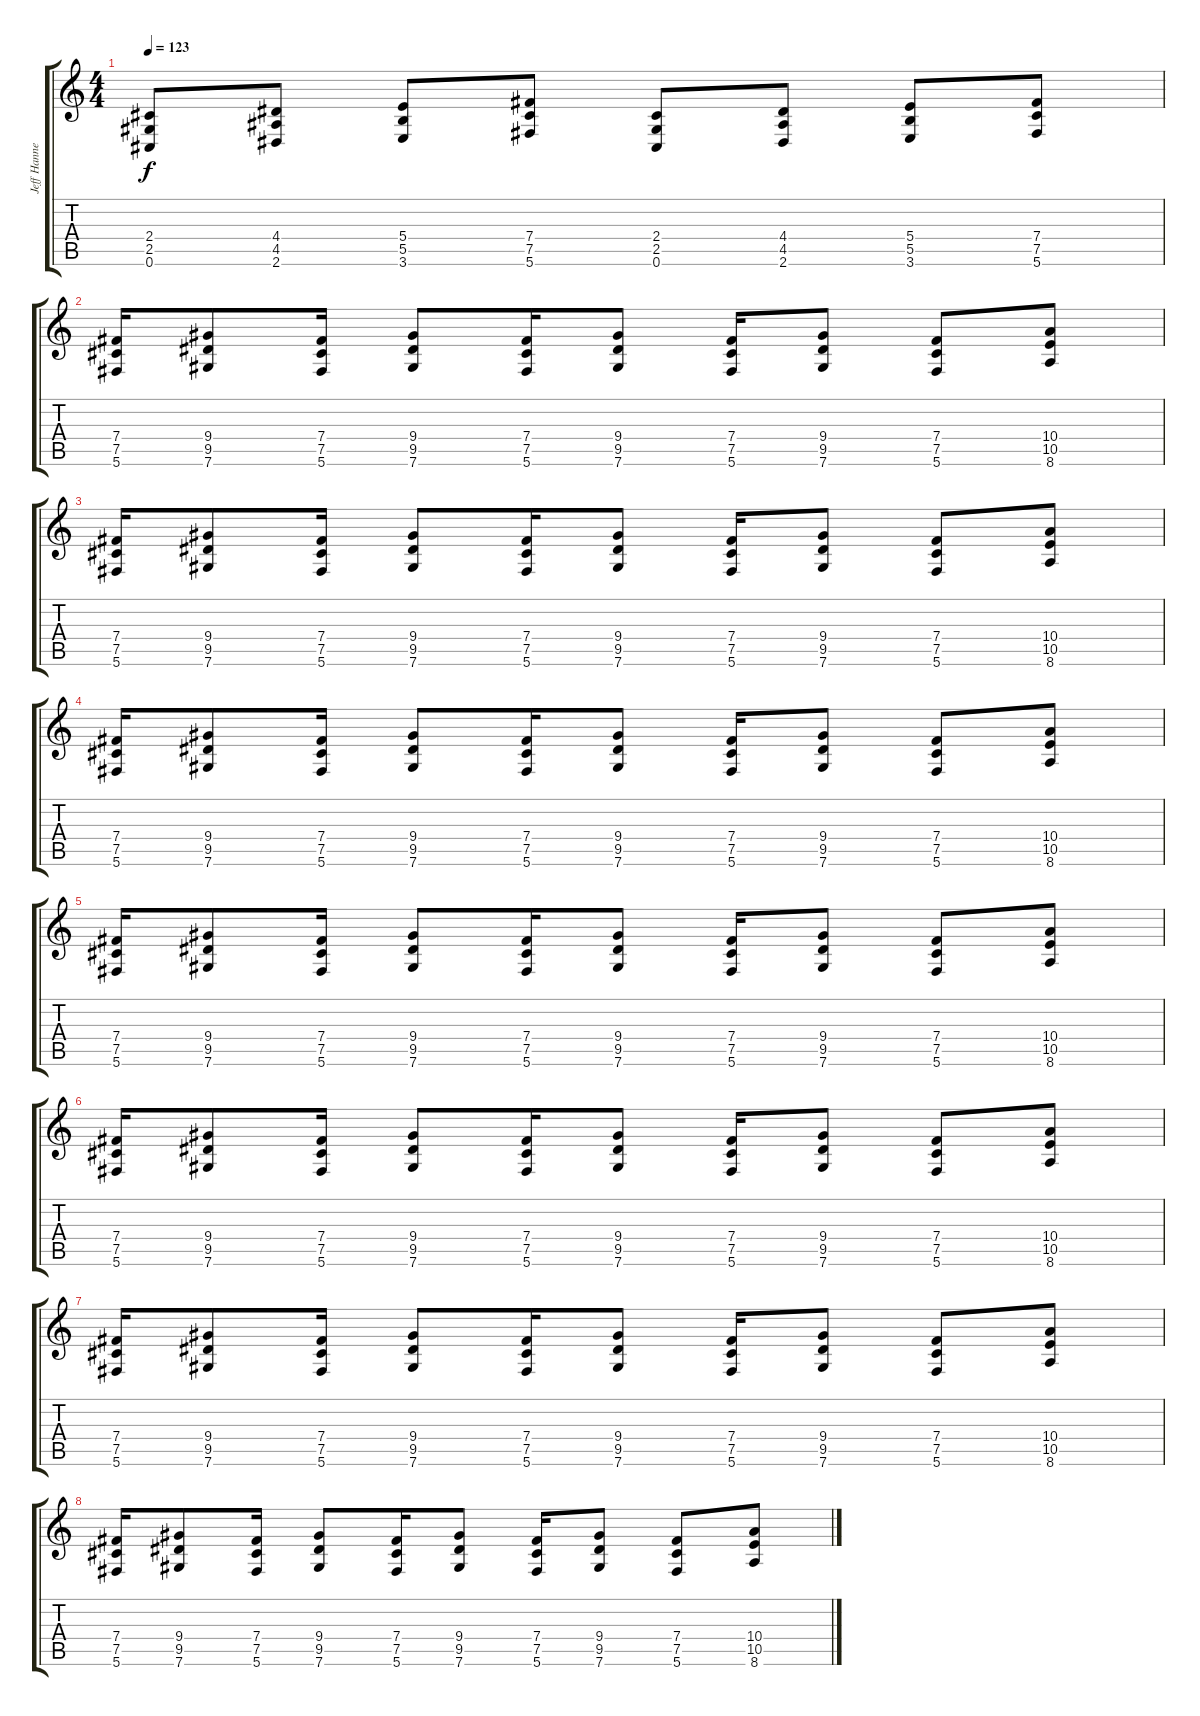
\track ("Jeff Hannemann" "Jeff Hanne") {instrument distortionguitar}
\staff {score tabs}
\tuning (Db4 Ab3 E3 B2 Gb2 Db2) {hide}
\ts (4 4)
\tempo 123
\clef g2
\ks c
(2.4 2.5 0.6).8{dy f} (4.4 4.5 2.6).8 (5.4 5.5 3.6).8 (7.4 7.5 5.6).8 (2.4 2.5 0.6).8 (4.4 4.5 2.6).8 (5.4 5.5 3.6).8 (7.4 7.5 5.6).8 |
(7.4 7.5 5.6).16 (9.4 9.5 7.6).8 (7.4 7.5 5.6).16 (9.4 9.5 7.6).8 (7.4 7.5 5.6).16 (9.4 9.5 7.6).8 (7.4 7.5 5.6).16 (9.4 9.5 7.6).8 (7.4 7.5 5.6).8 (10.4 10.5 8.6).8 |
(7.4 7.5 5.6).16 (9.4 9.5 7.6).8 (7.4 7.5 5.6).16 (9.4 9.5 7.6).8 (7.4 7.5 5.6).16 (9.4 9.5 7.6).8 (7.4 7.5 5.6).16 (9.4 9.5 7.6).8 (7.4 7.5 5.6).8 (10.4 10.5 8.6).8 |
(7.4 7.5 5.6).16 (9.4 9.5 7.6).8 (7.4 7.5 5.6).16 (9.4 9.5 7.6).8 (7.4 7.5 5.6).16 (9.4 9.5 7.6).8 (7.4 7.5 5.6).16 (9.4 9.5 7.6).8 (7.4 7.5 5.6).8 (10.4 10.5 8.6).8 |
(7.4 7.5 5.6).16 (9.4 9.5 7.6).8 (7.4 7.5 5.6).16 (9.4 9.5 7.6).8 (7.4 7.5 5.6).16 (9.4 9.5 7.6).8 (7.4 7.5 5.6).16 (9.4 9.5 7.6).8 (7.4 7.5 5.6).8 (10.4 10.5 8.6).8 |
(7.4 7.5 5.6).16 (9.4 9.5 7.6).8 (7.4 7.5 5.6).16 (9.4 9.5 7.6).8 (7.4 7.5 5.6).16 (9.4 9.5 7.6).8 (7.4 7.5 5.6).16 (9.4 9.5 7.6).8 (7.4 7.5 5.6).8 (10.4 10.5 8.6).8 |
(7.4 7.5 5.6).16 (9.4 9.5 7.6).8 (7.4 7.5 5.6).16 (9.4 9.5 7.6).8 (7.4 7.5 5.6).16 (9.4 9.5 7.6).8 (7.4 7.5 5.6).16 (9.4 9.5 7.6).8 (7.4 7.5 5.6).8 (10.4 10.5 8.6).8 |
(7.4 7.5 5.6).16 (9.4 9.5 7.6).8 (7.4 7.5 5.6).16 (9.4 9.5 7.6).8 (7.4 7.5 5.6).16 (9.4 9.5 7.6).8 (7.4 7.5 5.6).16 (9.4 9.5 7.6).8 (7.4 7.5 5.6).8 (10.4 10.5 8.6).8
